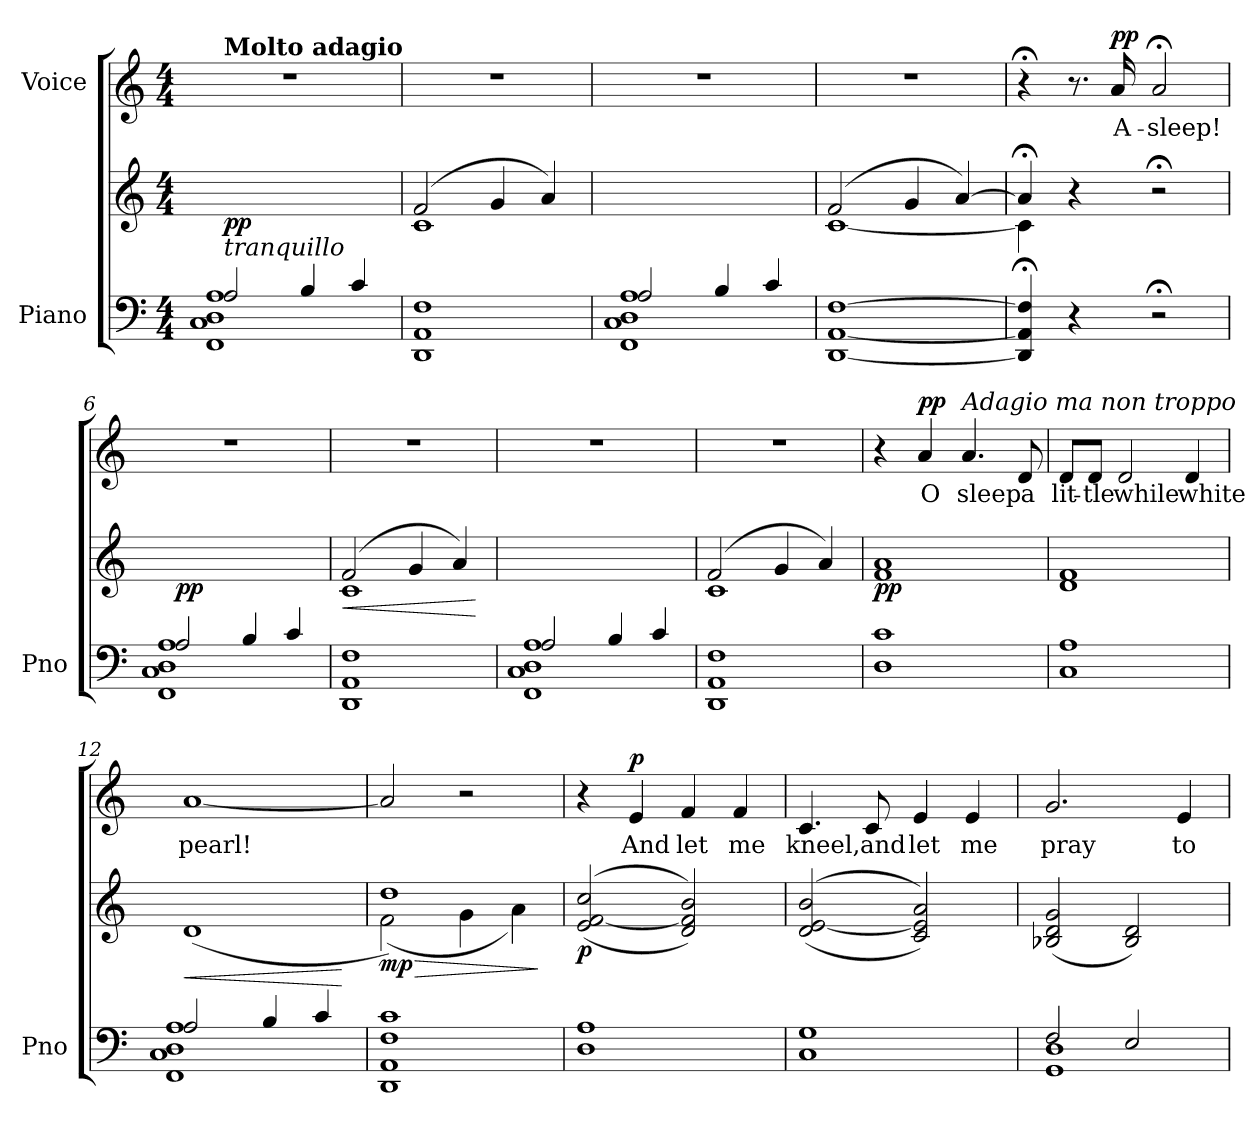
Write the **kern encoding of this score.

**kern	**kern	**dynam	**kern	**text	**dynam
*part2	*part2	*part2	*part1	*part1	*part1
*staff3	*staff2	*staff2/3	*staff1	*staff1	*staff1
*I"Piano	*	*	*I"Voice	*	*
*I'Pno	*	*	*	*	*
*clefF4	*clefG2	*	*clefG2	*	*
*k[]	*k[]	*	*k[]	*	*
*M4/4	*M4/4	*	*M4/4	*	*
=1	=1	=1	=1	=1	=1
*^	*	*	*	*	*
!	!	!	!	!LO:TX:a:B:t=Molto adagio	!	!
!	!	!LO:TX:b:i:t=tranquillo	!	!	!	!
!	!	!	!LO:DY:b	!	!	!
2A/	1FF 1C 1D 1A	1ryy	pp	1r	.	.
4B/	.	.	.	.	.	.
4c/	.	.	.	.	.	.
*v	*v	*	*	*	*	*
=2	=2	=2	=2	=2	=2
*	*^	*	*	*	*
1DD 1AA 1F	(>2f/	1c	.	1r	.	.
.	4g/	.	.	.	.	.
.	4a/)	.	.	.	.	.
*	*v	*v	*	*	*	*
=3	=3	=3	=3	=3	=3
*^	*	*	*	*	*
2A/	1FF 1C 1D 1A	1ryy	.	1r	.	.
4B/	.	.	.	.	.	.
4c/	.	.	.	.	.	.
*v	*v	*	*	*	*	*
=4	=4	=4	=4	=4	=4
*	*^	*	*	*	*
[1DD [1AA [1F	(>2f/	[1c	.	1r	.	.
.	4g/	.	.	.	.	.
.	[4a/)	.	.	.	.	.
=5	=5	=5	=5	=5	=5	=5
4DD/]; 4AA/]; 4F/];	4a;</]	4c\]	.	4r;<	.	.
4r	4r	4ryy	.	8.r	.	.
!	!	!	!	!	!LO:LY:b	!LO:DY:a
.	.	.	.	16a/	A-	pp
!	!	!	!	!	!LO:LY:b	!
2r;<	2r;<	2ryy	.	2a;</	-sleep!	.
!!LO:LB:g=z
=6	=6	=6	=6	=6	=6	=6
*^	*	*	*	*	*	*
!	!	!	!	!LO:DY:b	!	!	!
*	*	*v	*v	*	*	*	*
2A/	1FF 1C 1D 1A	1ryy	pp	1r	.	.
4B/	.	.	.	.	.	.
4c/	.	.	.	.	.	.
*v	*v	*	*	*	*	*
=7	=7	=7	=7	=7	=7
!	!	!LO:HP:b	!	!	!
*	*^	*	*	*	*
1DD 1AA 1F	(>2f/	1c	<	1r	.	.
.	4g/	.	.	.	.	.
.	4a/)	.	.	.	.	.
*	*v	*v	*	*	*	*
.	.	[	.	.	.
=8	=8	=8	=8	=8	=8
*^	*	*	*	*	*
2A/	1FF 1C 1D 1A	1ryy	.	1r	.	.
4B/	.	.	.	.	.	.
4c/	.	.	.	.	.	.
*v	*v	*	*	*	*	*
=9	=9	=9	=9	=9	=9
*	*^	*	*	*	*
1DD 1AA 1F	(>2f/	1c	.	1r	.	.
.	4g/	.	.	.	.	.
.	4a/)	.	.	.	.	.
*	*v	*v	*	*	*	*
=10	=10	=10	=10	=10	=10
!	!	!LO:DY:b	!	!	!
1D 1c	1f 1a	pp	4r	.	.
*	*	*	*MM75	*	*
!	!	!	!	!LO:LY:b	!LO:DY:a
.	.	.	4a/	O	pp
!	!	!	!LO:TX:a:i:t=Adagio ma non troppo	!	!
!	!	!	!	!LO:LY:b	!
.	.	.	4.a/	sleep	.
!	!	!	!	!LO:LY:b	!
.	.	.	8d/	a	.
=11	=11	=11	=11	=11	=11
!	!	!	!	!LO:LY:b	!
1C 1A	1d 1f	.	8d/L	lit-	.
!	!	!	!	!LO:LY:b	!
.	.	.	8d/J	-tle	.
!	!	!	!	!LO:LY:b	!
.	.	.	2d/	while	.
!	!	!	!	!LO:LY:b	!
.	.	.	4d/	white	.
!!LO:LB:g=z
=12	=12	=12	=12	=12	=12
*^	*	*	*	*	*
!	!	!	!LO:HP:b	!	!LO:LY:b	!
2A/	1FF 1C 1D 1A	(>1d	<	[1a	pearl!	.
4B/	.	.	.	.	.	.
4c/	.	.	.	.	.	.
*v	*v	*	*	*	*	*
.	.	[	.	.	.
=13	=13	=13	=13	=13	=13
*^	*	*	*	*	*
!	!	!	!LO:HP:b	!	!	!
*	*	*^	*	*	*	*
!	!	!	!	!LO:DY:n=1:b	!	!	!
1F 1c	1DD 1AA	1dd)	(<2f\	> mp	2a/]	.	.
.	.	.	4g\	.	2r	.	.
.	.	.	4a\)	.	.	.	.
*v	*v	*	*	*	*	*	*
*	*v	*v	*	*	*	*
.	.	]	.	.	.
=14	=14	=14	=14	=14	=14
!	!	!LO:DY:b	!	!	!
1D 1A	(<(>2e/ [2f/ 2cc/	p	4r	.	.
!	!	!	!	!LO:LY:b	!LO:DY:a
.	.	.	4e/	And	p
!	!	!	!	!LO:LY:b	!
.	2d/ 2f/] 2b/))	.	4f/	let	.
!	!	!	!	!LO:LY:b	!
.	.	.	4f/	me	.
=15	=15	=15	=15	=15	=15
!	!	!	!	!LO:LY:b	!
1C 1G	(>(<2d/ [2e/ 2b/	.	4.c/	kneel,	.
!	!	!	!	!LO:LY:b	!
.	.	.	8c/	and	.
!	!	!	!	!LO:LY:b	!
.	2c/ 2e/] 2a/))	.	4e/	let	.
!	!	!	!	!LO:LY:b	!
.	.	.	4e/	me	.
=16	=16	=16	=16	=16	=16
*^	*	*	*	*	*
!	!	!	!	!	!LO:LY:b	!
2F/	1GG 1D	(>2B-X/ 2d/ 2g/	.	2.g/	pray	.
2E/	.	2B-/ 2d/)	.	.	.	.
!	!	!	!	!	!LO:LY:b	!
.	.	.	.	4e/	to	.
*v	*v	*	*	*	*	*
=	=	=	=	=	=
*-	*-	*-	*-	*-	*-
